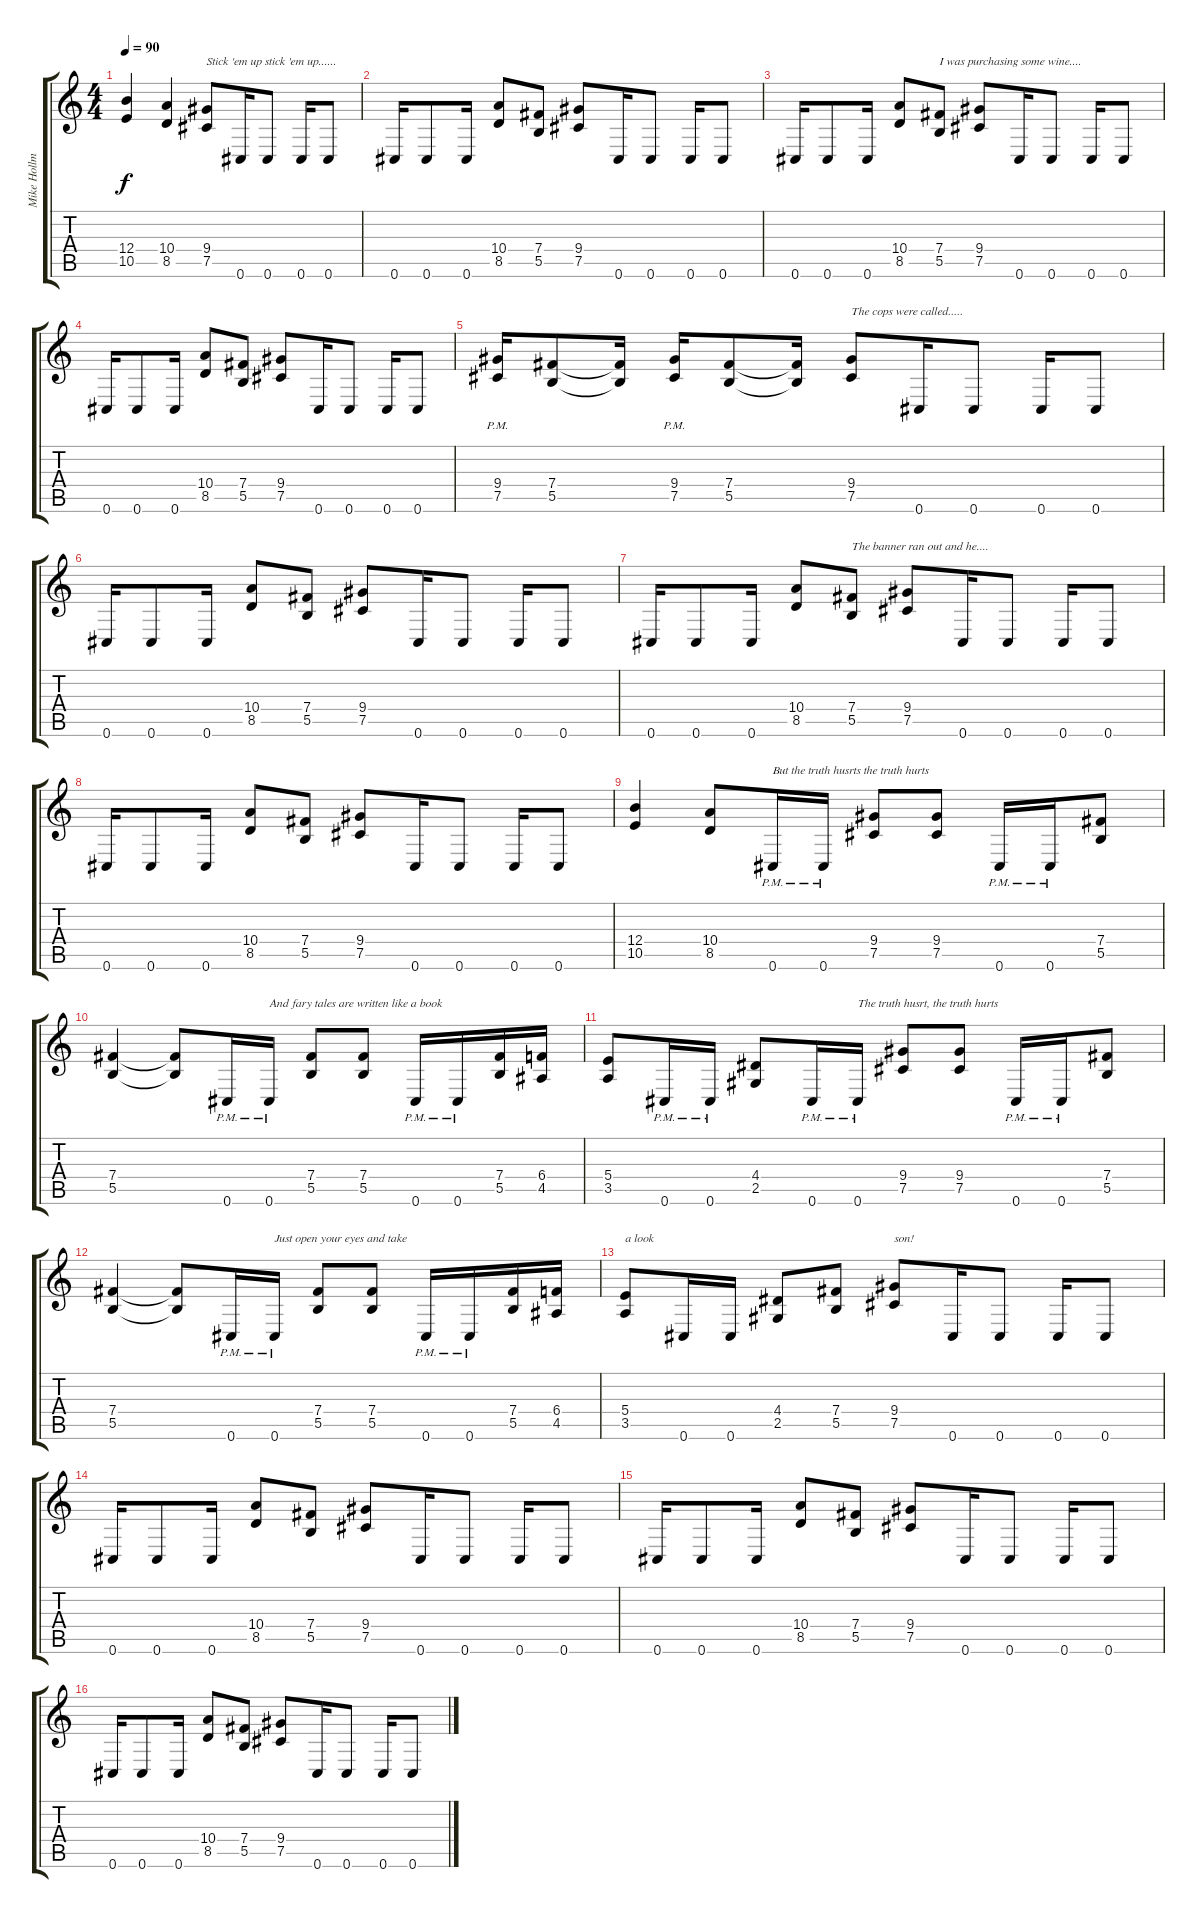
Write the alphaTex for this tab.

\track ("Mike Hollman" "Mike Hollm") {instrument overdrivenguitar}
\staff {score tabs}
\tuning (Db4 Ab3 E3 B2 Gb2 Db2) {hide}
\ts (4 4)
\tempo 90
\clef g2
\ks c
(12.4 10.5).4{dy f} (10.4 8.5).4 (9.4 7.5).8{txt "Stick 'em up stick 'em up......"} 0.6.16 0.6.8 0.6.16 0.6.8 |
0.6.16 0.6.8 0.6.16 (10.4 8.5).8 (7.4 5.5).8 (9.4 7.5).8 0.6.16 0.6.8 0.6.16 0.6.8 |
0.6.16 0.6.8 0.6.16 (10.4 8.5).8 (7.4 5.5).8{txt "I was purchasing some wine...."} (9.4 7.5).8 0.6.16 0.6.8 0.6.16 0.6.8 |
0.6.16 0.6.8 0.6.16 (10.4 8.5).8 (7.4 5.5).8 (9.4 7.5).8 0.6.16 0.6.8 0.6.16 0.6.8 |
(9.4{pm} 7.5{pm}).16 (7.4 5.5).8 (7.4{t} 5.5{t}).16 (9.4{pm} 7.5{pm}).16 (7.4 5.5).8 (7.4{t} 5.5{t}).16 (9.4 7.5).8{txt "The cops were called....."} 0.6.16 0.6.8 0.6.16 0.6.8 |
0.6.16 0.6.8 0.6.16 (10.4 8.5).8 (7.4 5.5).8 (9.4 7.5).8 0.6.16 0.6.8 0.6.16 0.6.8 |
0.6.16 0.6.8 0.6.16 (10.4 8.5).8 (7.4 5.5).8{txt "The banner ran out and he...."} (9.4 7.5).8 0.6.16 0.6.8 0.6.16 0.6.8 |
0.6.16 0.6.8 0.6.16 (10.4 8.5).8 (7.4 5.5).8 (9.4 7.5).8 0.6.16 0.6.8 0.6.16 0.6.8 |
(12.4 10.5).4 (10.4 8.5).8 0.6{pm}.16{txt "But the truth husrts the truth hurts"} 0.6{pm}.16 (9.4 7.5).8 (9.4 7.5).8 0.6{pm}.16 0.6{pm}.16 (7.4 5.5).8 |
(7.4 5.5).4 (7.4{t} 5.5{t}).8 0.6{pm}.16 0.6{pm}.16{txt "And fary tales are written like a book"} (7.4 5.5).8 (7.4 5.5).8 0.6{pm}.16 0.6{pm}.16 (7.4 5.5).16 (6.4 4.5).16 |
(5.4 3.5).8 0.6{pm}.16 0.6{pm}.16 (4.4 2.5).8 0.6{pm}.16 0.6{pm}.16{txt "The truth husrt, the truth hurts"} (9.4 7.5).8 (9.4 7.5).8 0.6{pm}.16 0.6{pm}.16 (7.4 5.5).8 |
(7.4 5.5).4 (7.4{t} 5.5{t}).8 0.6{pm}.16 0.6{pm}.16{txt "Just open your eyes and take"} (7.4 5.5).8 (7.4 5.5).8 0.6{pm}.16 0.6{pm}.16 (7.4 5.5).16 (6.4 4.5).16 |
(5.4 3.5).8{txt "a look"} 0.6.16 0.6.16 (4.4 2.5).8 (7.4 5.5).8 (9.4 7.5).8{txt "son!"} 0.6.16 0.6.8 0.6.16 0.6.8 |
0.6.16 0.6.8 0.6.16 (10.4 8.5).8 (7.4 5.5).8 (9.4 7.5).8 0.6.16 0.6.8 0.6.16 0.6.8 |
0.6.16 0.6.8 0.6.16 (10.4 8.5).8 (7.4 5.5).8 (9.4 7.5).8 0.6.16 0.6.8 0.6.16 0.6.8 |
0.6.16 0.6.8 0.6.16 (10.4 8.5).8 (7.4 5.5).8 (9.4 7.5).8 0.6.16 0.6.8 0.6.16 0.6.8
